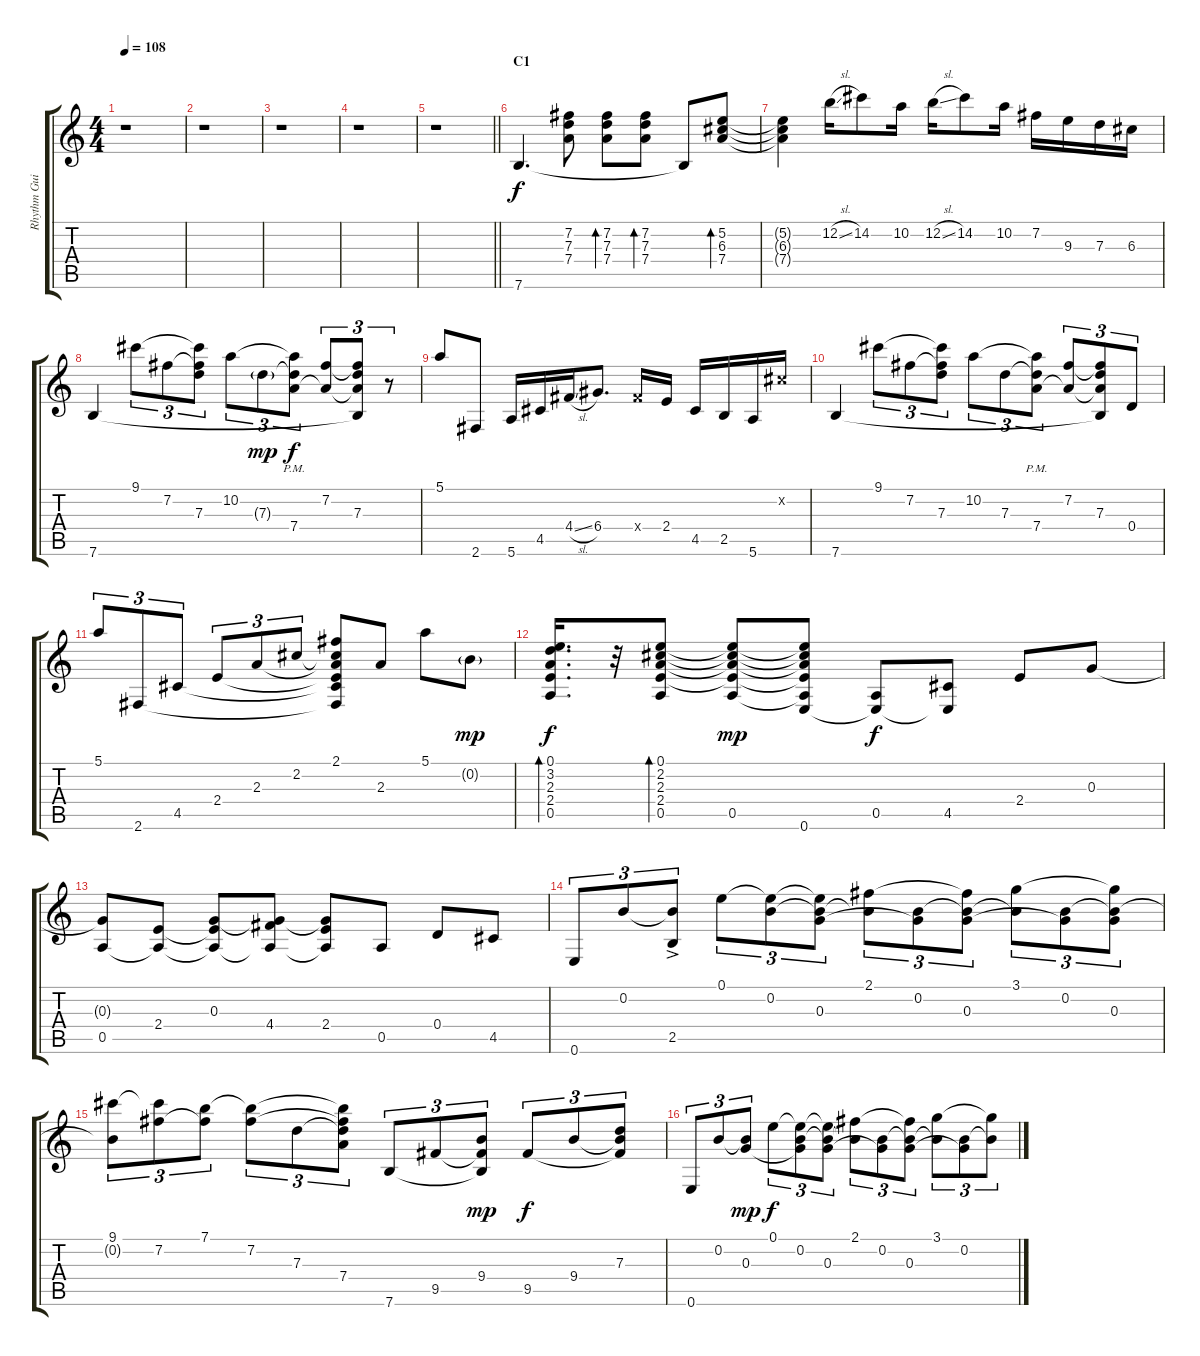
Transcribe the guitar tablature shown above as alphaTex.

\track ("Rhythm Guitar L" "Rhythm Gui") {instrument acousticguitarsteel}
\staff {score tabs}
\tuning (E4 B3 G3 D3 A2 E2) {hide}
\ts (4 4)
\tempo 108
\clef g2
\ks c
r.1{dy f} |
r.1 |
r.1 |
r.1 |
\barLineRight lightlight
r.1 |
\section ("" "C1")
7.6.4{d} (7.2 7.3 7.4).8 (7.2 7.3 7.4).8{bd 60} (7.2 7.3 7.4).8{bd 60} 7.6{t}.8 (5.2 6.3 7.4).8{bd 60} |
(5.2{t} 6.3{t} 7.4{t}).4 12.2{sl}.16 14.2.8 10.2.16 12.2{sl}.16 14.2.8 10.2.16 7.2.16 9.3.16 7.3.16 6.3.16 |
7.6.4 9.1.8{tu (3 2)} 7.2.8{tu (3 2)} (9.1{t} 7.2{t} 7.3).8{tu (3 2)} 10.2.8{tu (3 2)} 7.3{g}.8{tu (3 2) dy mp} (10.2{t} 7.3{t} 7.4{pm}).8{tu (3 2) dy f} (7.2 7.4{t}).8{tu (3 2)} (7.2{t} 7.3 7.4{t} 7.6{t}).8{tu (3 2)} r.8{tu (3 2)} |
5.1.8 2.6.8 5.6.16 4.5.16 4.4{sl}.16 6.4.8{d} 4.4{x}.16 2.4.16 4.5.16 2.5.16 5.6.16 2.2{x}.16 |
7.6.4 9.1.8{tu (3 2)} 7.2.8{tu (3 2)} (9.1{t} 7.2{t} 7.3).8{tu (3 2)} 10.2.8{tu (3 2)} 7.3.8{tu (3 2)} (10.2{t} 7.3{t} 7.4{pm}).8{tu (3 2)} (7.2 7.4{t}).8{tu (3 2)} (7.2{t} 7.3 7.4{t} 7.6{t}).8{tu (3 2)} 0.4.8{tu (3 2)} |
5.1.8{tu (3 2)} 2.6.8{tu (3 2)} 4.5.8{tu (3 2)} 2.4.8{tu (3 2)} 2.3.8{tu (3 2)} 2.2.8{tu (3 2)} (2.1 2.2{t} 2.3{t} 2.4{t} 4.5{t} 2.6{t}).8 2.3.8 5.1.8 0.2{g}.8{dy mp} |
(0.1 3.2 2.3 2.4 0.5).16{d bd 60 dy f} r.32 (0.1 2.2 2.3 2.4 0.5).8{bd 60} (0.1{t} 2.2{t} 2.3{t} 2.4{t} 0.5).8{dy mp} (0.1{t} 2.2{t} 2.3{t} 2.4{t} 0.5{t} 0.6).8 (0.5 0.6{t}).8{dy f} (4.5 0.6{t}).8 2.4.8 0.3.8 |
(0.3{t} 0.5).8 (2.4 0.5{t}).8 (0.3 2.4{t} 0.5{t}).8 (0.3{t} 4.4 0.5{t}).8 (0.3{t} 2.4 0.5{t}).8 0.5.8 0.4.8 4.5.8 |
0.6.8{tu (3 2)} 0.2.8{tu (3 2)} (0.2{t} 2.5{ac}).8{tu (3 2)} 0.1.8{tu (3 2)} (0.1{t} 0.2).8{tu (3 2)} (0.1{t} 0.2{t} 0.3).8{tu (3 2)} (2.1 0.2{t}).8{tu (3 2)} (0.2 0.3{t}).8{tu (3 2)} (2.1{t} 0.2{t} 0.3).8{tu (3 2)} (3.1 0.2{t}).8{tu (3 2)} (0.2 0.3{t}).8{tu (3 2)} (3.1{t} 0.2{t} 0.3).8{tu (3 2)} |
(9.1 0.2{t}).8{tu (3 2)} (9.1{t} 7.2).8{tu (3 2)} (7.1 7.2{t}).8{tu (3 2)} (7.1{t} 7.2).8{tu (3 2)} 7.3.8{tu (3 2)} (7.1{t} 7.2{t} 7.3{t} 7.4).8{tu (3 2)} 7.6.8{tu (3 2)} 9.5.8{tu (3 2)} (9.4 9.5{t} 7.6{t}).8{tu (3 2) dy mp} 9.5.8{tu (3 2) dy f} 9.4.8{tu (3 2)} (7.3 9.4{t} 9.5{t}).8{tu (3 2)} |
0.6.8{tu (3 2)} 0.2.8{tu (3 2)} (0.2{t} 0.3).8{tu (3 2) dy mp} 0.1.8{tu (3 2) dy f} (0.1{t} 0.2 0.3{t}).8{tu (3 2)} (0.1{t} 0.2{t} 0.3).8{tu (3 2)} (2.1 0.2{t}).8{tu (3 2)} (0.2 0.3{t}).8{tu (3 2)} (2.1{t} 0.2{t} 0.3).8{tu (3 2)} (3.1 0.2{t}).8{tu (3 2)} (0.2 0.3{t}).8{tu (3 2)} (3.1{t} 0.2{t}).8{tu (3 2)}
